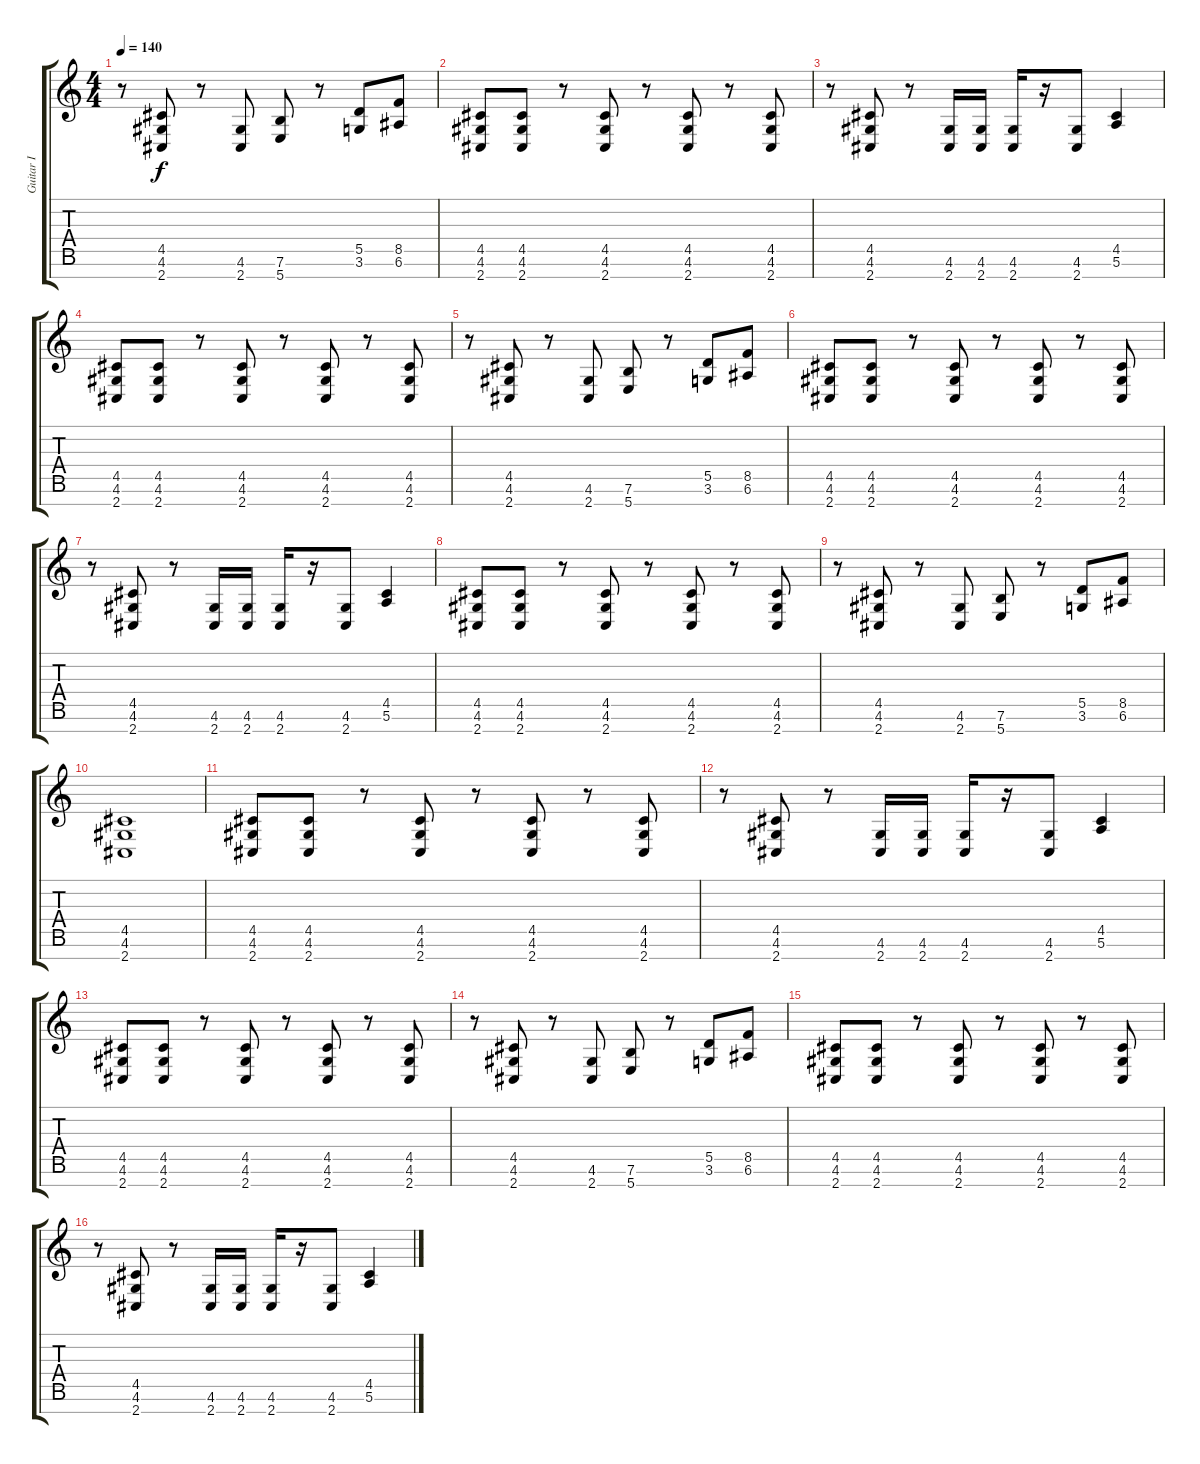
\track ("Guitar I" "Guitar I") {instrument distortionguitar}
\staff {score tabs}
\tuning (E4 B3 G3 D3 A2 E2 B1) {hide}
\ts (4 4)
\tempo 140
\clef g2
\ks c
r.8{dy f} (4.5 4.6 2.7).8 r.8 (4.6 2.7).8 (7.6 5.7).8 r.8 (5.5 3.6).8 (8.5 6.6).8 |
(4.5 4.6 2.7).8 (4.5 4.6 2.7).8 r.8 (4.5 4.6 2.7).8 r.8 (4.5 4.6 2.7).8 r.8 (4.5 4.6 2.7).8 |
r.8 (4.5 4.6 2.7).8 r.8 (4.6 2.7).16 (4.6 2.7).16 (4.6 2.7).16 r.16 (4.6 2.7).8 (4.5 5.6).4 |
(4.5 4.6 2.7).8 (4.5 4.6 2.7).8 r.8 (4.5 4.6 2.7).8 r.8 (4.5 4.6 2.7).8 r.8 (4.5 4.6 2.7).8 |
r.8 (4.5 4.6 2.7).8 r.8 (4.6 2.7).8 (7.6 5.7).8 r.8 (5.5 3.6).8 (8.5 6.6).8 |
(4.5 4.6 2.7).8 (4.5 4.6 2.7).8 r.8 (4.5 4.6 2.7).8 r.8 (4.5 4.6 2.7).8 r.8 (4.5 4.6 2.7).8 |
r.8 (4.5 4.6 2.7).8 r.8 (4.6 2.7).16 (4.6 2.7).16 (4.6 2.7).16 r.16 (4.6 2.7).8 (4.5 5.6).4 |
(4.5 4.6 2.7).8 (4.5 4.6 2.7).8 r.8 (4.5 4.6 2.7).8 r.8 (4.5 4.6 2.7).8 r.8 (4.5 4.6 2.7).8 |
r.8 (4.5 4.6 2.7).8 r.8 (4.6 2.7).8 (7.6 5.7).8 r.8 (5.5 3.6).8 (8.5 6.6).8 |
(4.5 4.6 2.7).1 |
(4.5 4.6 2.7).8 (4.5 4.6 2.7).8 r.8 (4.5 4.6 2.7).8 r.8 (4.5 4.6 2.7).8 r.8 (4.5 4.6 2.7).8 |
r.8 (4.5 4.6 2.7).8 r.8 (4.6 2.7).16 (4.6 2.7).16 (4.6 2.7).16 r.16 (4.6 2.7).8 (4.5 5.6).4 |
(4.5 4.6 2.7).8 (4.5 4.6 2.7).8 r.8 (4.5 4.6 2.7).8 r.8 (4.5 4.6 2.7).8 r.8 (4.5 4.6 2.7).8 |
r.8 (4.5 4.6 2.7).8 r.8 (4.6 2.7).8 (7.6 5.7).8 r.8 (5.5 3.6).8 (8.5 6.6).8 |
(4.5 4.6 2.7).8 (4.5 4.6 2.7).8 r.8 (4.5 4.6 2.7).8 r.8 (4.5 4.6 2.7).8 r.8 (4.5 4.6 2.7).8 |
r.8 (4.5 4.6 2.7).8 r.8 (4.6 2.7).16 (4.6 2.7).16 (4.6 2.7).16 r.16 (4.6 2.7).8 (4.5 5.6).4
